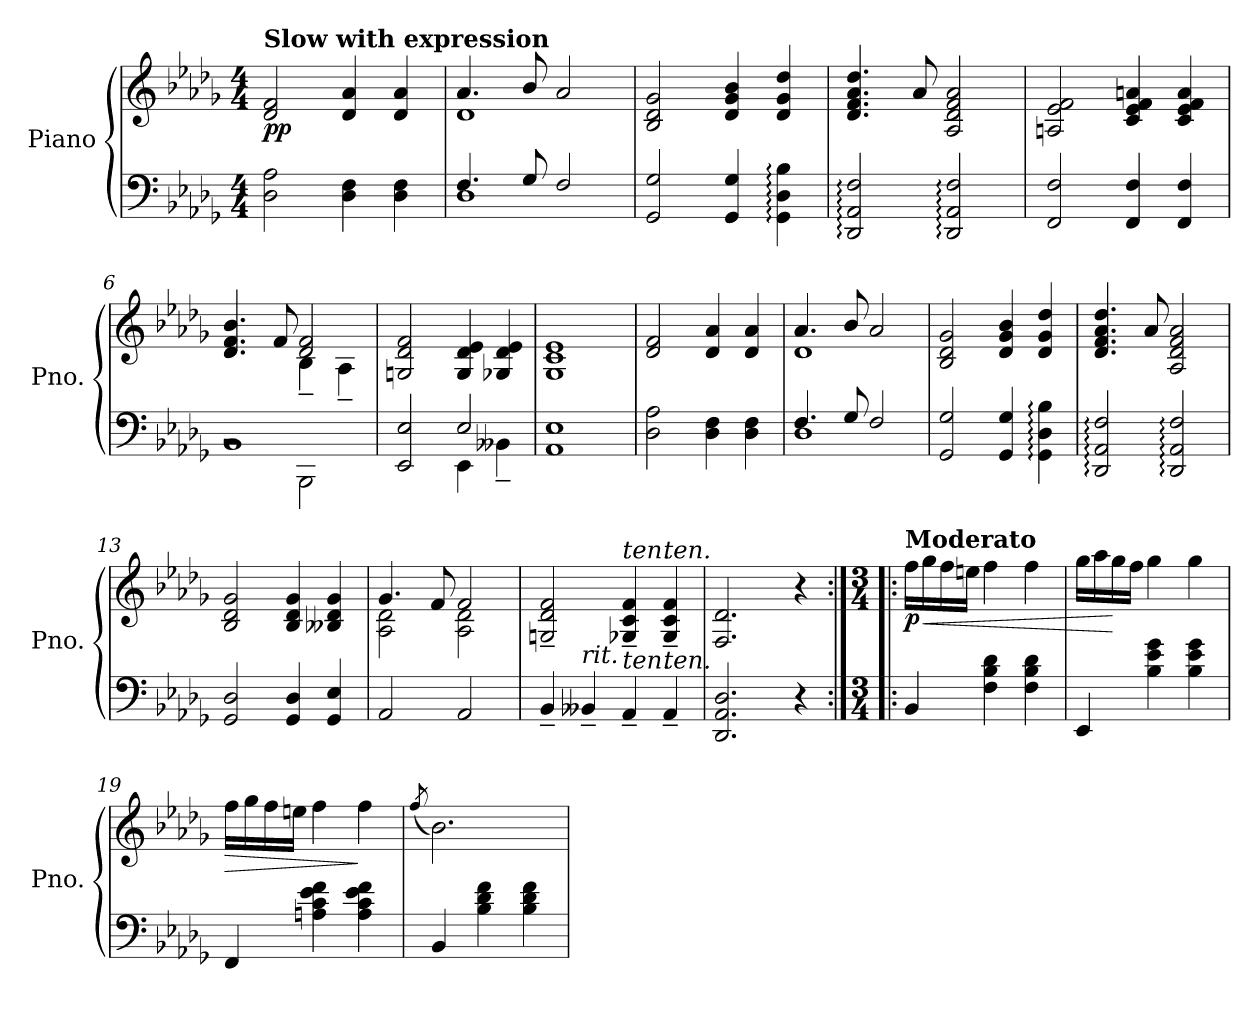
**kern	**kern	**dynam
*part1	*part1	*part1
*staff2	*staff1	*staff1/2
*I"Piano	*	*
*I'Pno.	*	*
*clefF4	*clefG2	*
*k[b-e-a-d-g-]	*k[b-e-a-d-g-]	*
*M4/4	*M4/4	*
=1	=1	=1
!	!LO:TX:a:B:t=Slow with expression	!
!	!	!LO:DY:b
2D-\ 2A-\	2d-/ 2f/	pp
4D-\ 4F\	4d-/ 4a-/	.
4D-\ 4F\	4d-/ 4a-/	.
=2	=2	=2
*^	*^	*
4.F/	1D-	4.a-/	1d-	.
8G-/	.	8b-/	.	.
2F/	.	2a-/	.	.
*v	*v	*	*	*
*	*v	*v	*
=3	=3	=3
2GG-/ 2G-/	2B-/ 2d-/ 2g-/	.
4GG-/ 4G-/	4d-/ 4g-/ 4b-/	.
4GG-\: 4D-\: 4B-\:	4d-/ 4g-/ 4dd-/	.
=4	=4	=4
2DD-/: 2AA-/: 2F/:	4.d-/ 4.f/ 4.a-/ 4.dd-/	.
.	8a-/	.
2DD-/: 2AA-/: 2F/:	2A-/ 2d-/ 2f/ 2a-/	.
=5	=5	=5
2FF/ 2F/	2An/ 2e-/ 2f/	.
4FF/ 4F/	4c/ 4e-/ 4f/ 4an/	.
4FF/ 4F/	4c/ 4e-/ 4f/ 4a/	.
!!LO:LB:g=z
=6	=6	=6
*^	*^	*
1BB-	2rBB	4.d-/ 4.f/ 4.b-/	2ryy	.
.	.	8f/	.	.
.	2BBB-\	2d-/ 2f/	4B-~\	.
.	.	.	4A-~\	.
*	*	*v	*v	*
=7	=7	=7	=7
2EE-/ 2E-/	2ryy	2Gn/ 2d-/ 2f/	.
2E-/	4EE-\	4G/ 4d-/ 4e-/	.
.	4BB--X~\	4G-X/ 4d-/ 4e-/	.
*v	*v	*	*
=8	=8	=8
1AA- 1E-	1G- 1c 1e-	.
=9	=9	=9
2D-\ 2A-\	2d-/ 2f/	.
4D-\ 4F\	4d-/ 4a-/	.
4D-\ 4F\	4d-/ 4a-/	.
=10	=10	=10
*^	*^	*
4.F/	1D-	4.a-/	1d-	.
8G-/	.	8b-/	.	.
2F/	.	2a-/	.	.
*v	*v	*	*	*
*	*v	*v	*
=11	=11	=11
2GG-/ 2G-/	2B-/ 2d-/ 2g-/	.
4GG-/ 4G-/	4d-/ 4g-/ 4b-/	.
4GG-\: 4D-\: 4B-\:	4d-/ 4g-/ 4dd-/	.
!!LO:LB:g=z
=12	=12	=12
2DD-/: 2AA-/: 2F/:	4.d-/ 4.f/ 4.a-/ 4.dd-/	.
.	8a-/	.
2DD-/: 2AA-/: 2F/:	2A-/ 2d-/ 2f/ 2a-/	.
=13	=13	=13
2GG-/ 2D-/	2B-/ 2d-/ 2g-/	.
4GG-/ 4D-/	4B-/ 4d-/ 4g-/	.
4GG-/ 4E-/	4B--X/ 4d-/ 4g-/	.
=14	=14	=14
*	*^	*
2AA-/	4.g-/	2A-\ 2d-\	.
.	8f/	.	.
2AA-/	2f/	2A-\ 2d-\	.
*	*v	*v	*
=15	=15	=15
4BB-~/	2Gn/~ 2d-/~ 2f/~	.
!LO:TX:a:i:t=rit.	!	!
4BB--X~/	.	.
*	*MM72	*
!	!LO:TX:a:i:t=ten.	!
!LO:TX:a:i:t=ten.	!	!
4AA-~/	4G-X/~ 4c/~ 4f/~	.
*	*MM68	*
!	!LO:TX:a:i:t=ten.	!
!LO:TX:a:i:t=ten.	!	!
4AA-~/	4G-/~ 4c/~ 4f/~	.
=16	=16	=16
*	*MM64	*
2.DD-/ 2.AA-/ 2.D-/	2.F/ 2.d-/	.
4r	4r	.
!!LO:LB:g=z
=17:|!|:	=17:|!|:	=17:|!|:
*M3/4	*M3/4	*
!	!LO:TX:a:B:t=Moderato	!
!	!	!LO:DY:b
4BB-/	16ff\LL	p
!	!	!LO:HP:b
.	16gg-\	<
.	16ff\	.
.	16een\JJ	.
4F\ 4B-\ 4d-\	4ff\	.
4F\ 4B-\ 4d-\	4ff\	.
=18	=18	=18
4EE-/	16gg-\LL	.
.	16aa-\	.
.	16gg-\	[
.	16ff\JJ	.
4B-\ 4e-\ 4g-\	4gg-\	.
4B-\ 4e-\ 4g-\	4gg-\	.
=19	=19	=19
!	!	!LO:HP:b
4FF/	16ff\LL	>
.	16gg-\	.
.	16ff\	.
.	16een\JJ	.
4An\ 4c\ 4e-\ 4f\	4ff\	.
4A\ 4c\ 4e-\ 4f\	4ff\	]
=20	=20	=20
.	(8qff/	.
4BB-/	2.b-\)	.
4B-\ 4d-\ 4f\	.	.
4B-\ 4d-\ 4f\	.	.
=	=	=
*-	*-	*-
